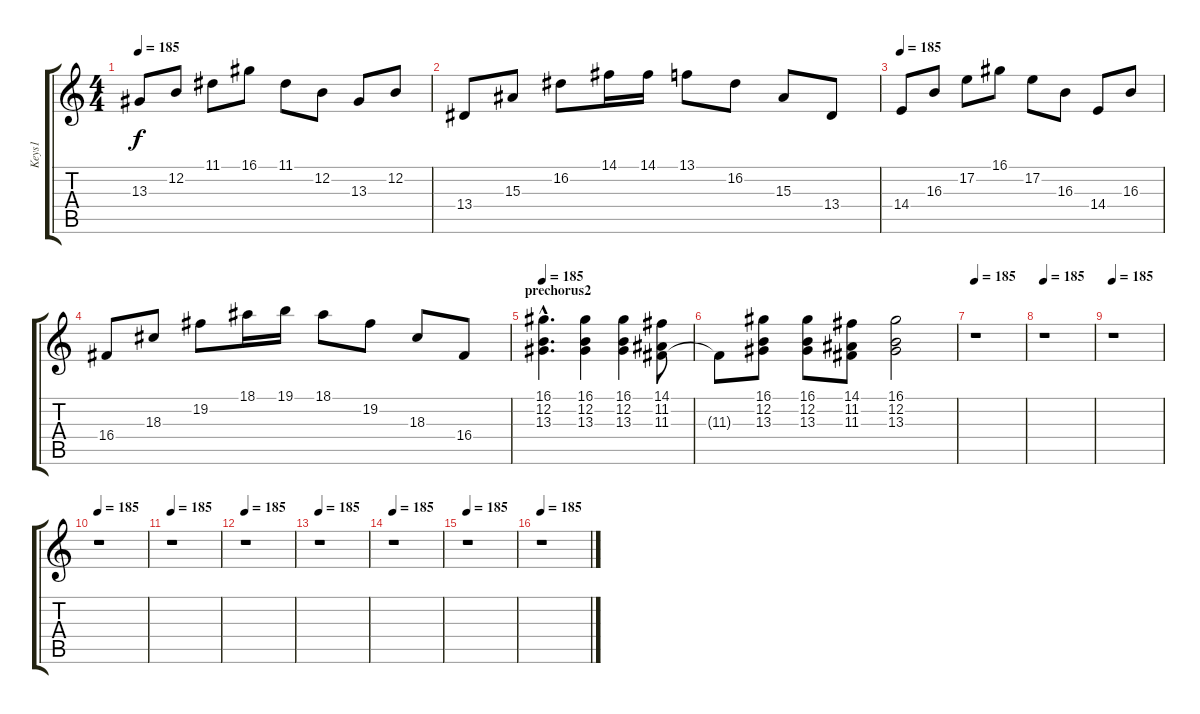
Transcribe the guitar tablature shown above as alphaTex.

\track ("Keys1" "Keys1") {instrument stringensemble1}
\staff {score tabs}
\tuning (E4 B3 G3 D3 A2 E2) {hide}
\ts (4 4)
\tempo 185
\clef g2
\ks c
13.3.8{dy f volume 16 instrument brightacousticpiano} 12.2.8 11.1.8 16.1.8 11.1.8 12.2.8 13.3.8 12.2.8 |
13.4.8 15.3.8 16.2.8 14.1.16 14.1.16 13.1.8 16.2.8 15.3.8 13.4.8 |
\tempo 185
14.4.8 16.3.8 17.2.8 16.1.8 17.2.8 16.3.8 14.4.8 16.3.8 |
16.4.8 18.3.8 19.2.8 18.1.16 19.1.16 18.1.8 19.2.8 18.3.8 16.4.8 |
\section ("" "prechorus2")
\tempo 185
(16.1{hac} 12.2{hac} 13.3{hac}).4{d volume 16 instrument orchestrahit} (16.1 12.2 13.3).4 (16.1 12.2 13.3).4 (14.1 11.2 11.3).8 |
11.3{t}.8 (16.1 12.2 13.3).8 (16.1 12.2 13.3).8 (14.1 11.2 11.3).8 (16.1 12.2 13.3).2 |
\tempo 185
r.1 |
\tempo 185
r.1 |
\tempo 185
r.1 |
\tempo 185
r.1 |
\tempo 185
r.1 |
\tempo 185
r.1 |
\tempo 185
r.1 |
\tempo 185
r.1 |
\tempo 185
r.1 |
\tempo 185
r.1
